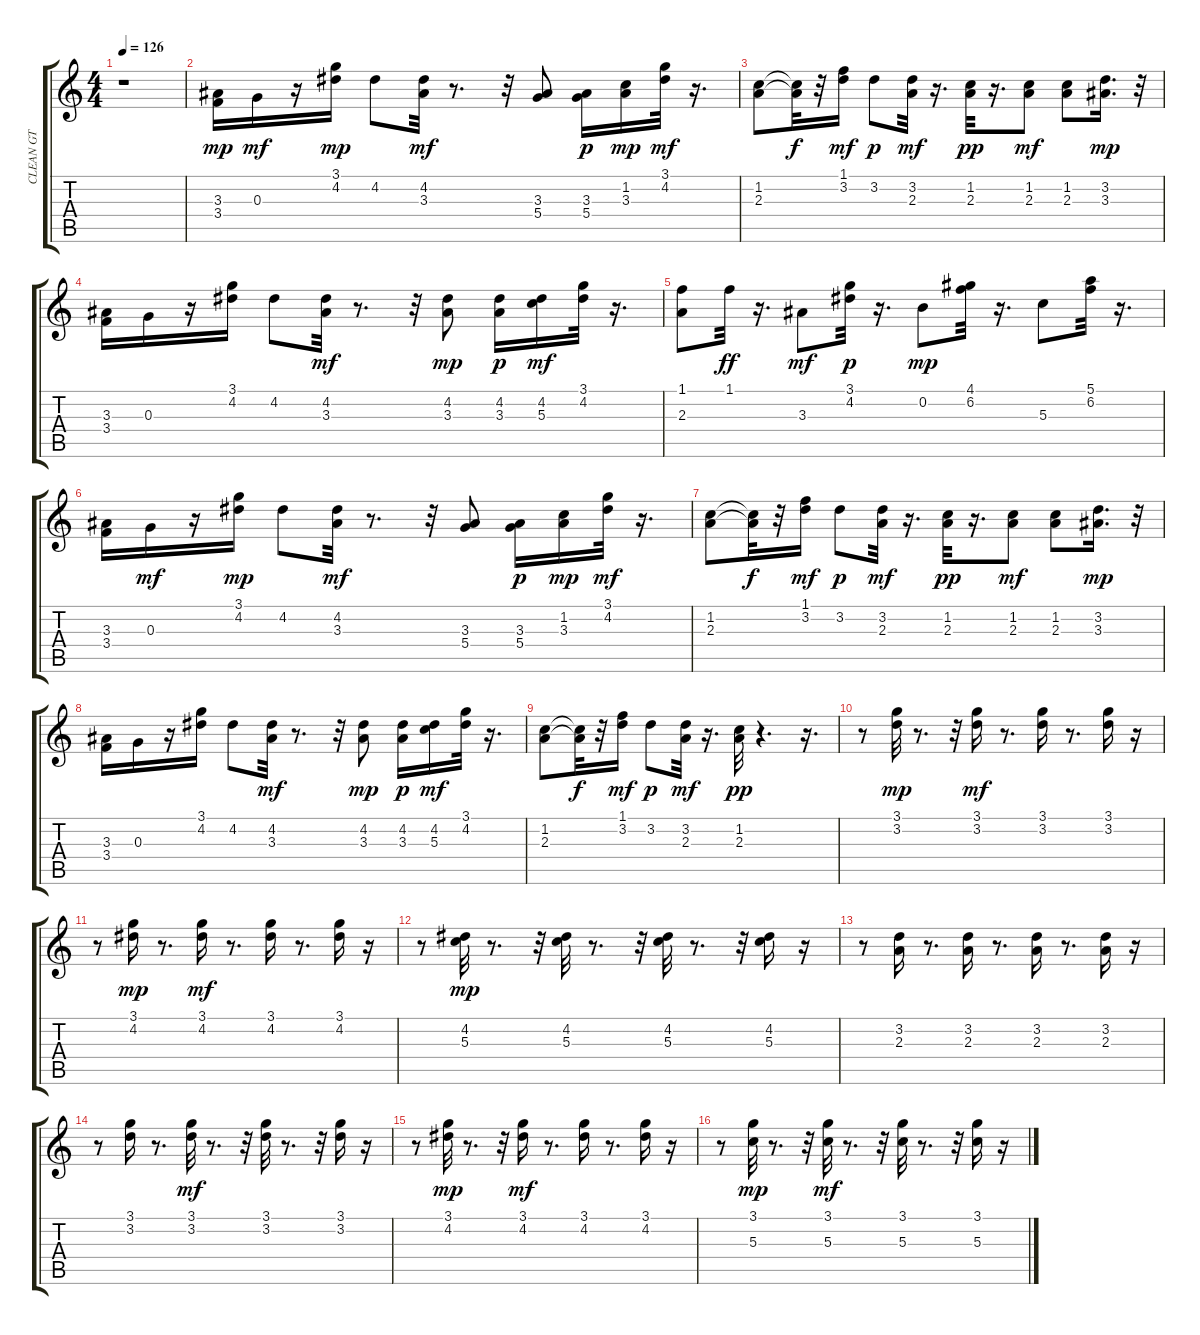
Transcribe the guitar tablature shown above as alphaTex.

\track ("CLEAN GT" "CLEAN GT") {instrument electricguitarclean}
\staff {score tabs}
\tuning (E4 B3 G3 D3 A2 E2) {hide}
\ts (4 4)
\tempo 126
\clef g2
\ks c
r.1{dy mp instrument electricguitarclean} |
(3.3 3.4).16 0.3.16{dy mf} r.16 (3.1 4.2).16{dy mp} 4.2.8 (4.2 3.3).32{dy mf} r.8{d} r.32 (3.3 5.4).8 (3.3 5.4).16{dy p} (1.2 3.3).16{dy mp} (3.1 4.2).32{dy mf} r.16{d} |
(1.2 2.3).8 (1.2{t} 2.3{t}).32{dy f} r.32 (1.1 3.2).16{dy mf} 3.2.8{dy p} (3.2 2.3).32{dy mf} r.16{d} (1.2 2.3).32{dy pp} r.16{d} (1.2 2.3).8{dy mf} (1.2 2.3).8 (3.2 3.3).16{d dy mp} r.32 |
(3.3 3.4).16 0.3.16 r.16 (3.1 4.2).16 4.2.8 (4.2 3.3).32{dy mf} r.8{d} r.32 (4.2 3.3).8{dy mp} (4.2 3.3).16{dy p} (4.2 5.3).16{dy mf} (3.1 4.2).32 r.16{d} |
(1.1 2.3).8 1.1.32{dy ff} r.16{d} 3.3.8{dy mf} (3.1 4.2).32{dy p} r.16{d} 0.2.8{dy mp} (4.1 6.2).32 r.16{d} 5.3.8 (5.1 6.2).32 r.16{d} |
(3.3 3.4).16 0.3.16{dy mf} r.16 (3.1 4.2).16{dy mp} 4.2.8 (4.2 3.3).32{dy mf} r.8{d} r.32 (3.3 5.4).8 (3.3 5.4).16{dy p} (1.2 3.3).16{dy mp} (3.1 4.2).32{dy mf} r.16{d} |
(1.2 2.3).8 (1.2{t} 2.3{t}).32{dy f} r.32 (1.1 3.2).16{dy mf} 3.2.8{dy p} (3.2 2.3).32{dy mf} r.16{d} (1.2 2.3).32{dy pp} r.16{d} (1.2 2.3).8{dy mf} (1.2 2.3).8 (3.2 3.3).16{d dy mp} r.32 |
(3.3 3.4).16 0.3.16 r.16 (3.1 4.2).16 4.2.8 (4.2 3.3).32{dy mf} r.8{d} r.32 (4.2 3.3).8{dy mp} (4.2 3.3).16{dy p} (4.2 5.3).16{dy mf} (3.1 4.2).32 r.16{d} |
(1.2 2.3).8 (1.2{t} 2.3{t}).32{dy f} r.32 (1.1 3.2).16{dy mf} 3.2.8{dy p} (3.2 2.3).32{dy mf} r.16{d} (1.2 2.3).32{dy pp} r.4{d} r.16{d} |
r.8 (3.1 3.2).32{dy mp} r.8{d} r.32 (3.1 3.2).16{dy mf} r.8{d} (3.1 3.2).16 r.8{d} (3.1 3.2).16 r.16 |
r.8 (3.1 4.2).16{dy mp} r.8{d} (3.1 4.2).16{dy mf} r.8{d} (3.1 4.2).16 r.8{d} (3.1 4.2).16 r.16 |
r.8 (4.2 5.3).32{dy mp} r.8{d} r.32 (4.2 5.3).32 r.8{d} r.32 (4.2 5.3).32 r.8{d} r.32 (4.2 5.3).16 r.16 |
r.8 (3.2 2.3).16 r.8{d} (3.2 2.3).16 r.8{d} (3.2 2.3).16 r.8{d} (3.2 2.3).16 r.16 |
r.8 (3.1 3.2).16 r.8{d} (3.1 3.2).32{dy mf} r.8{d} r.32 (3.1 3.2).32 r.8{d} r.32 (3.1 3.2).16 r.16 |
r.8 (3.1 4.2).32{dy mp} r.8{d} r.32 (3.1 4.2).16{dy mf} r.8{d} (3.1 4.2).16 r.8{d} (3.1 4.2).16 r.16 |
r.8 (3.1 5.3).32{dy mp} r.8{d} r.32 (3.1 5.3).32{dy mf} r.8{d} r.32 (3.1 5.3).32 r.8{d} r.32 (3.1 5.3).16 r.16
